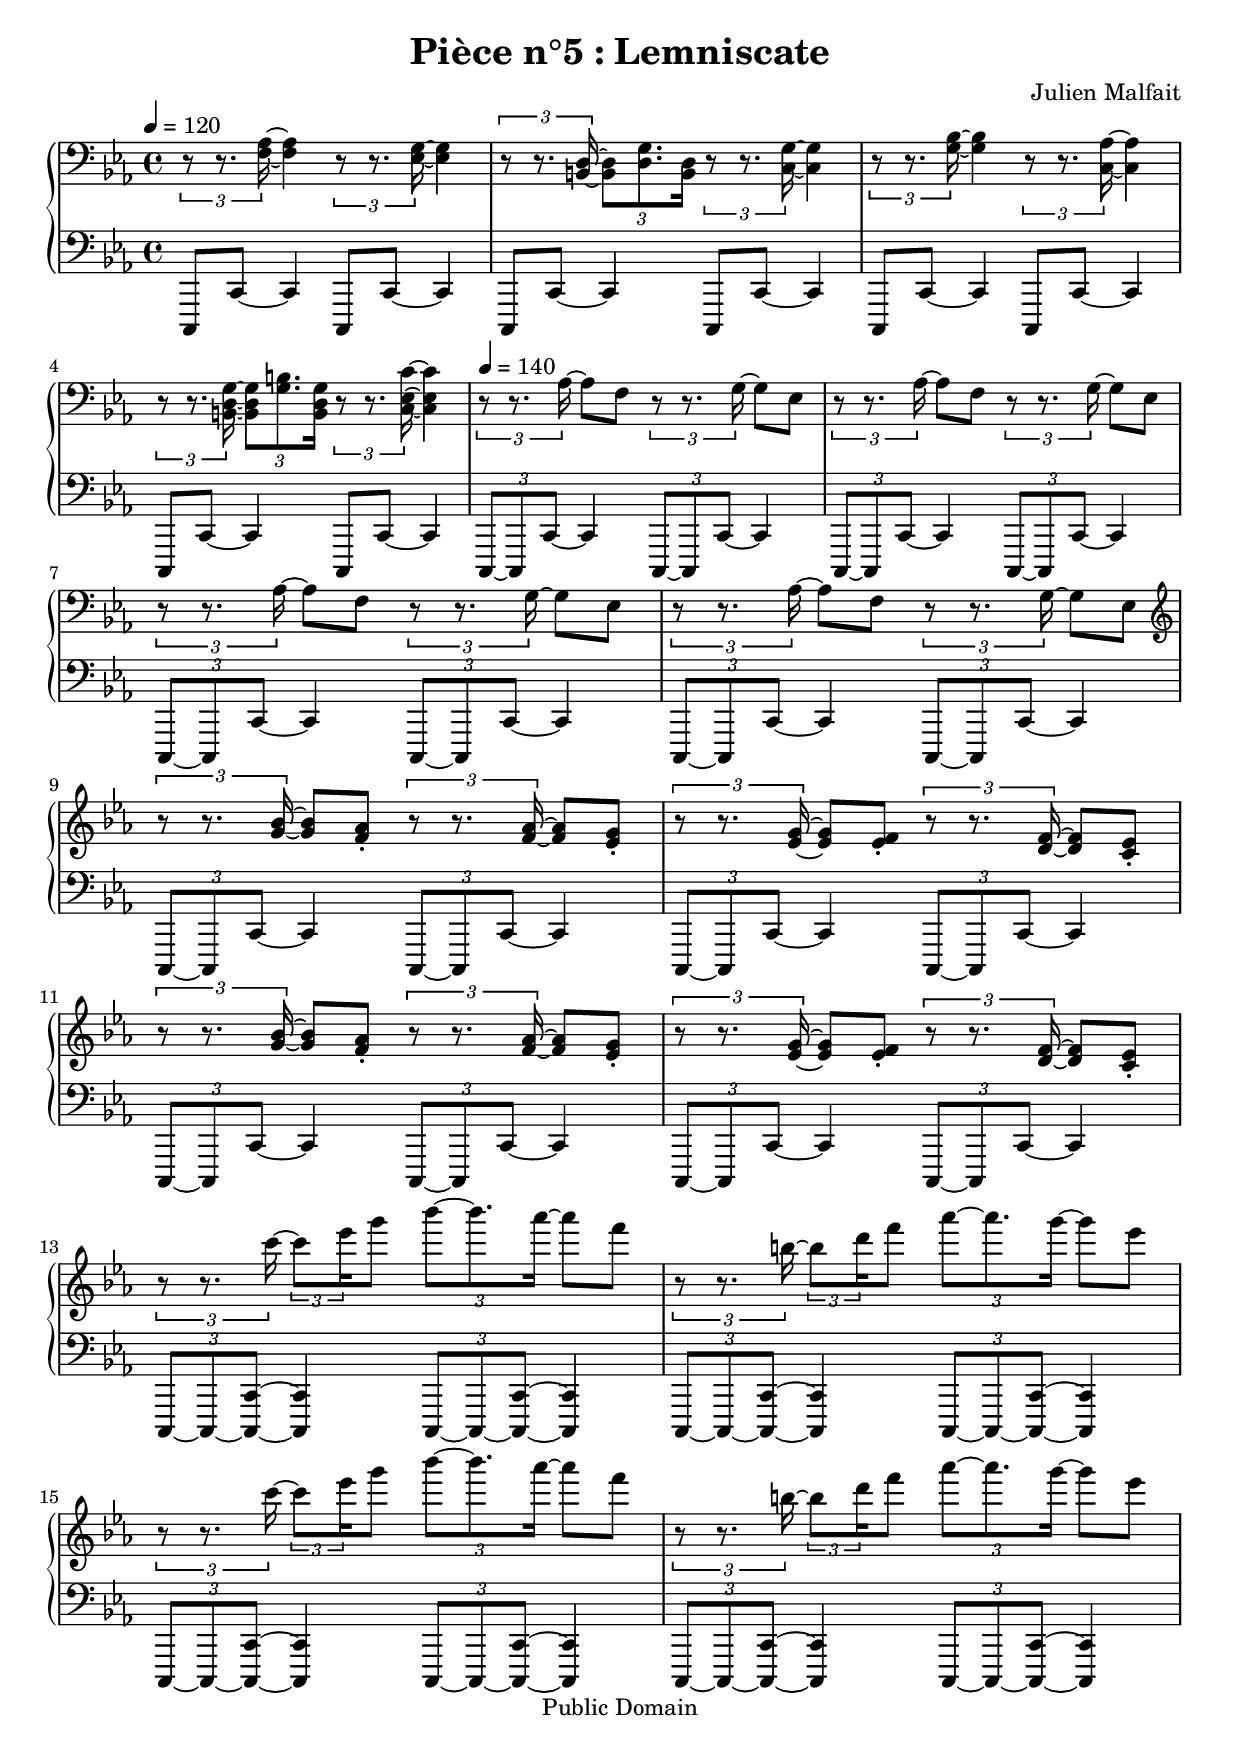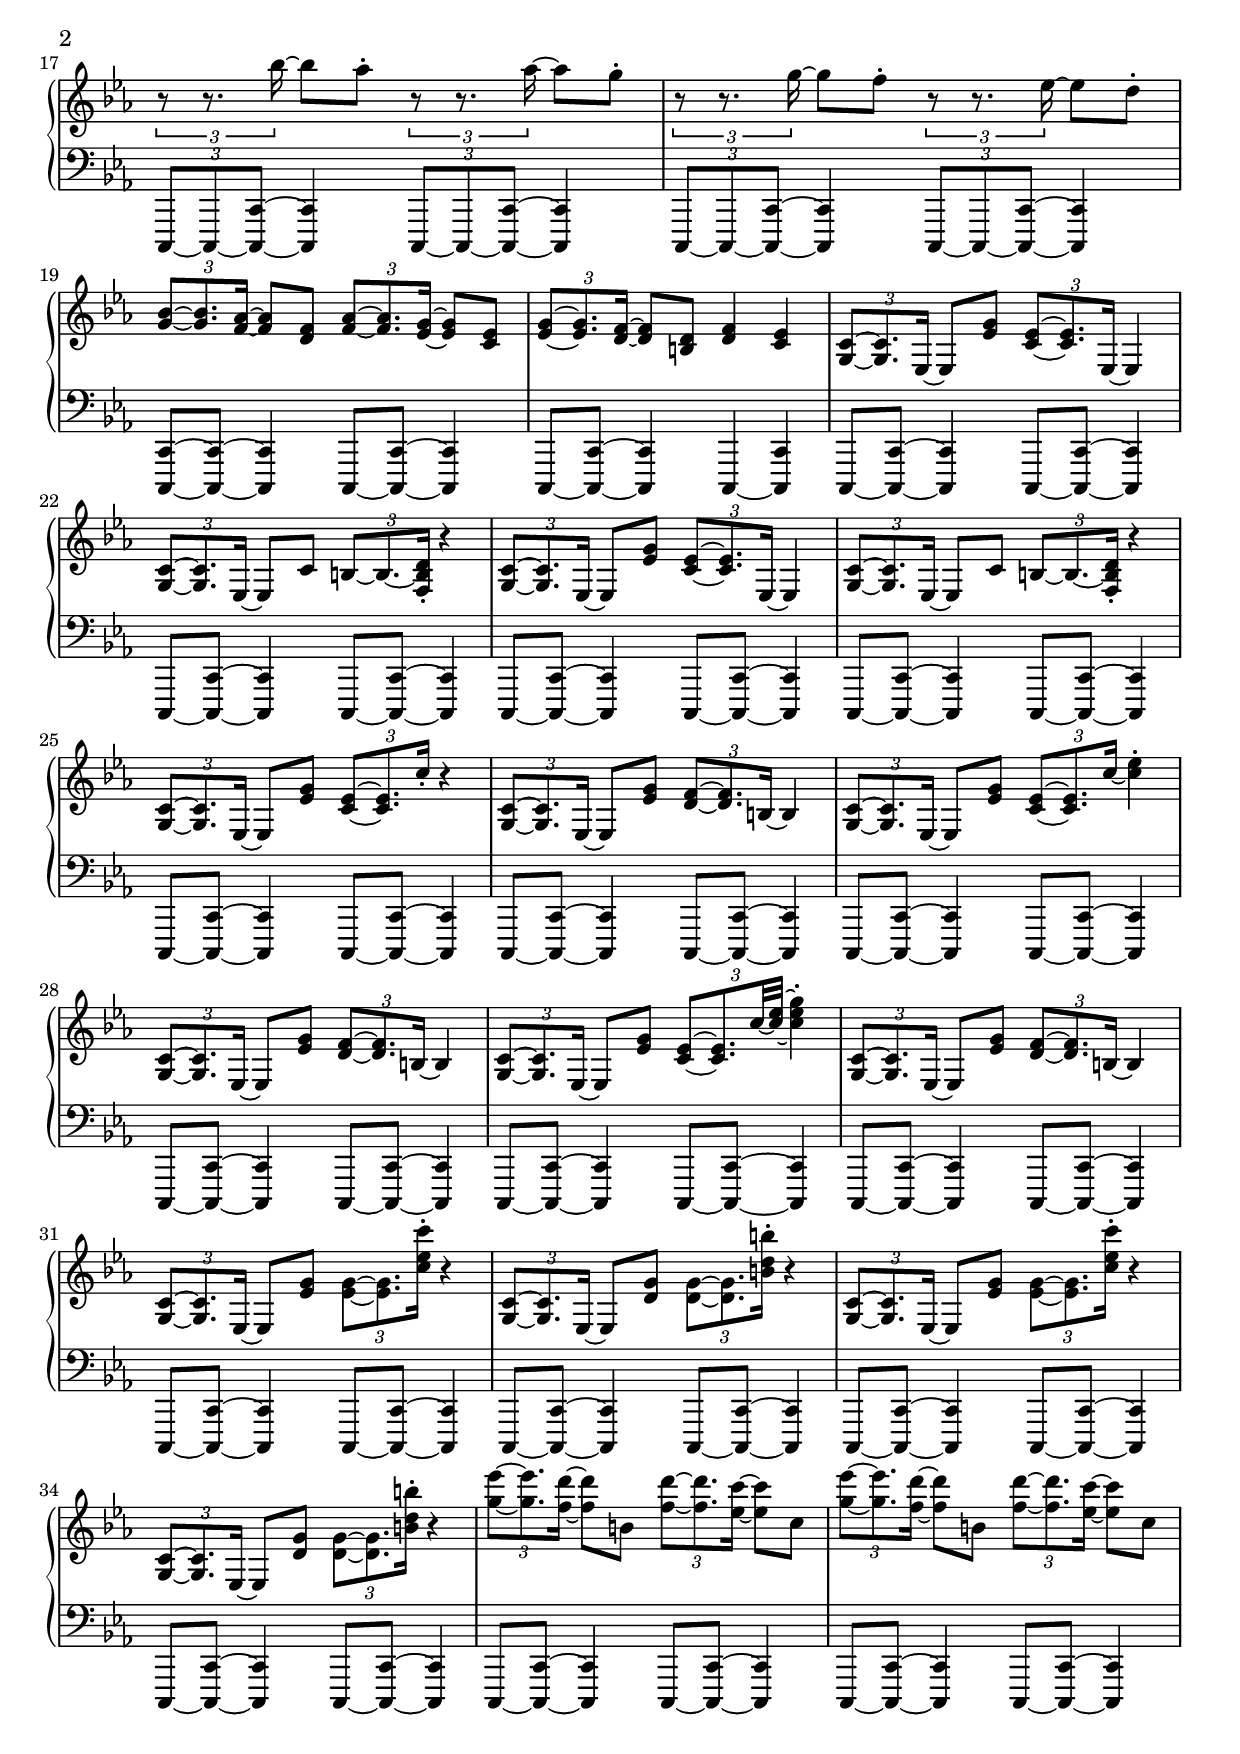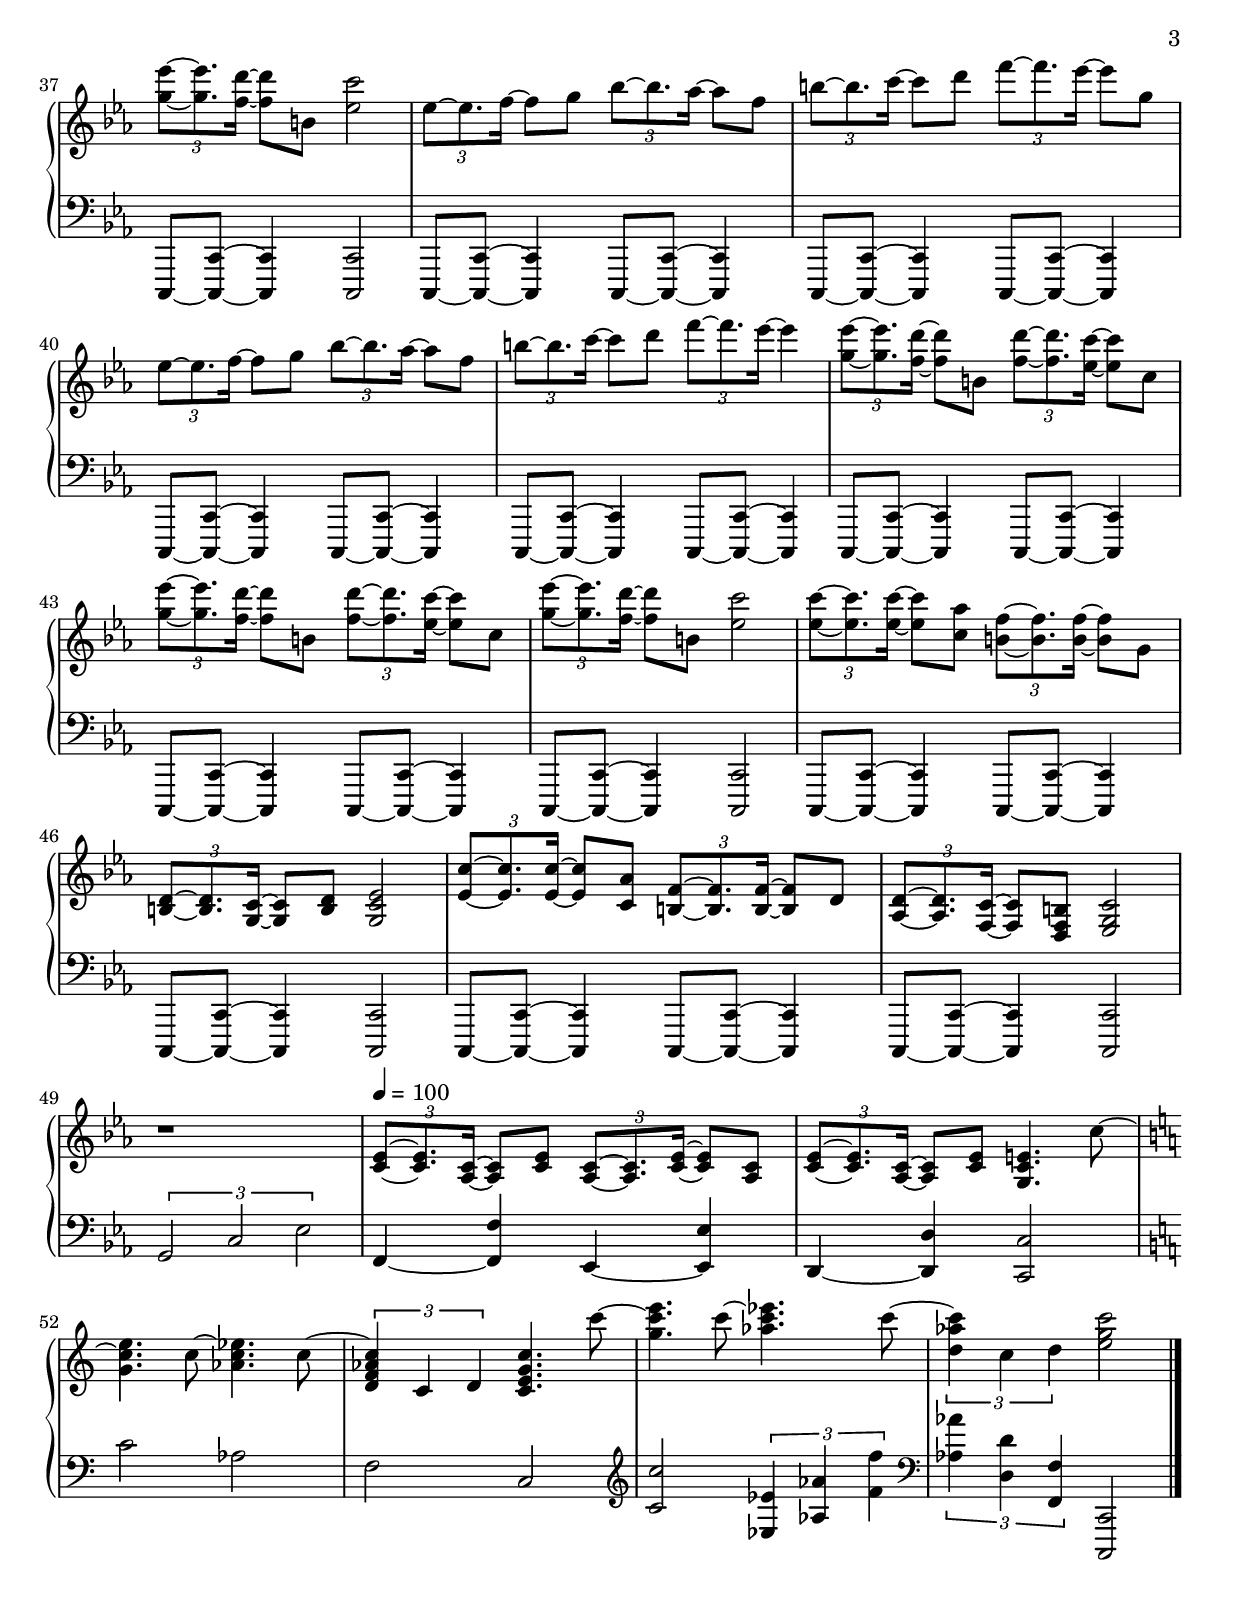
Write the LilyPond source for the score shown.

\header {
  title = "Pièce n°5 : Lemniscate"
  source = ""
  composer = "Julien Malfait"
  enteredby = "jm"
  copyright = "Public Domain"
}

\version "2.18.2"


\paper {
  #(define dump-extents #t)
  raggedright = ##t
  indent = 0\mm
  linewidth = 160\mm - 2.0 * 0.4\in
}

%\layout {
%
%}

\score {

\relative c'
{
% ly snippet contents follows:
\new PianoStaff <<
  \new Staff {  \clef bass \time 4/4  \tempo 4 = 120 \key c\minor
    %{bar001%}|\tuplet 3/2 { r8 r8. <f, aes>16~ } <f aes>4 \tuplet 3/2 { r8 r8. <ees g>16~ } <ees g>4
    %{bar002%}|\tuplet 3/2 { r8 r8. <b d>16~ } \tuplet 3/2 { <b d>8 <d g>8. <b d>16 } \tuplet 3/2 { r8 r8. <c g'>16~ } <c g'>4
    %{bar003%}|\tuplet 3/2 { r8 r8. <g' bes>16~ } <g bes>4 \tuplet 3/2 { r8 r8. <c, aes'>16~ } <c aes'>4
    %{bar004%}|\tuplet 3/2 { r8 r8. <b d g>16~ } \tuplet 3/2 { <b d g>8 <g' b>8. <b, d g>16 } \tuplet 3/2 { r8 r8. <c ees c'>16~ } <c ees c'>4
    %{bar005%}|\tempo 4 = 140 \tuplet 3/2 { r8 r8. aes'16~ } aes8 f8 \tuplet 3/2 { r8 r8. g16~ } g8 ees8
    %{bar006%}|\tuplet 3/2 { r8 r8. aes16~ } aes8 f8 \tuplet 3/2 { r8 r8. g16~ } g8 ees8
    %{bar007%}|\tuplet 3/2 { r8 r8. aes16~ } aes8 f8 \tuplet 3/2 { r8 r8. g16~ } g8 ees8
    %{bar008%}|\tuplet 3/2 { r8 r8. aes16~ } aes8 f8 \tuplet 3/2 { r8 r8. g16~ } g8 ees8
    %{bar009%}|\clef G \tuplet 3/2 { r8 r8. <g' bes>16~ } <g bes>8 <f aes>\staccato \tuplet 3/2 { r8 r8. <f aes>16~ } <f aes>8 <ees g>\staccato
    %{bar010%}|\tuplet 3/2 { r8 r8. <ees g>16~ } <ees g>8 <ees f>\staccato \tuplet 3/2 { r8 r8. <d f>16~ } <d f>8 <c ees>\staccato
    %{bar011%}|\tuplet 3/2 { r8 r8. <g' bes>16~ } <g bes>8 <f aes>\staccato \tuplet 3/2 { r8 r8. <f aes>16~ } <f aes>8 <ees g>\staccato
    %{bar012%}|\tuplet 3/2 { r8 r8. <ees g>16~ } <ees g>8 <ees f>\staccato \tuplet 3/2 { r8 r8. <d f>16~ } <d f>8 <c ees>\staccato
    %{bar013%}|\tuplet 3/2 { r8 r8. c''16~ } \tuplet 3/2 8 { c8 ees16 } g8 \tuplet 3/2 { bes8~ bes8. aes16~ } aes8 f
    %{bar014%}|\tuplet 3/2 { r8 r8. b,16~ } \tuplet 3/2 8 { b8 d16 } f8 \tuplet 3/2 { aes8~ aes8. g16~ } g8 ees
    %{bar015%}|\tuplet 3/2 { r8 r8. c16~ } \tuplet 3/2 8 { c8 ees16 } g8 \tuplet 3/2 { bes8~ bes8. aes16~ } aes8 f
    %{bar016%}|\tuplet 3/2 { r8 r8. b,16~ } \tuplet 3/2 8 { b8 d16 } f8 \tuplet 3/2 { aes8~ aes8. g16~ } g8 ees
    %{bar017%}|\tuplet 3/2 { r8 r8. bes16~ } bes8 aes8\staccato \tuplet 3/2 { r8 r8. aes16~ } aes8 g8\staccato
    %{bar018%}|\tuplet 3/2 { r8 r8. g16~ } g8 f8\staccato \tuplet 3/2 { r8 r8. ees16~ } ees8 d8\staccato
    %{bar019%}|\tuplet 3/2 { <g, bes>8~ <g bes>8. <f aes>16~ } <f aes>8 <d f> \tuplet 3/2 { <f aes>8~ <f aes>8. <ees g>16~ } <ees g>8 <c ees>
    %{bar020%}|\tuplet 3/2 { <ees g>8~ <ees g>8. <d f>16~ } <d f>8 <b d> <d f>4 <c ees>
    %{bar021%}|\tuplet 3/2 { <g c>8~ <g c>8. ees16~ } ees8 <ees' g> \tuplet 3/2 { <c ees>8~ <c ees>8. ees,16~ } ees4
    %{bar022%}|\tuplet 3/2 { <g c>8~ <g c>8. ees16~ } ees8 c' \tuplet 3/2 { b8~ b8.~ <f b d>16\staccato } r4
    %{bar023%}|\tuplet 3/2 { <g c>8~ <g c>8. ees16~ } ees8 <ees' g> \tuplet 3/2 { <c ees>8~ <c ees>8. ees,16~ } ees4
    %{bar024%}|\tuplet 3/2 { <g c>8~ <g c>8. ees16~ } ees8 c' \tuplet 3/2 { b8~ b8.~ <f b d>16\staccato } r4
    %{bar025%}|\tuplet 3/2 { <g c>8~ <g c>8. ees16~ } ees8 <ees' g> \tuplet 3/2 { <c ees>8~ <c ees>8. c'16\staccato } r4
    %{bar026%}|\tuplet 3/2 { <g, c>8~ <g c>8. ees16~ } ees8 <ees' g> \tuplet 3/2 { <d f>8~ <d f>8. b16~ } b4
    %{bar027%}|\tuplet 3/2 { <g c>8~ <g c>8. ees16~ } ees8 <ees' g> \tuplet 3/2 { <c ees>8~ <c ees>8. c'16~ } <c ees>4\staccato
    %{bar028%}|\tuplet 3/2 { <g, c>8~ <g c>8. ees16~ } ees8 <ees' g> \tuplet 3/2 { <d f>8~ <d f>8. b16~ } b4
    %{bar029%}|\tuplet 3/2 { <g c>8~ <g c>8. ees16~ } ees8 <ees' g> \tuplet 3/2 { <c ees>8~ <c ees>8. c'32~ <c ees>32~ } <c ees g>4\staccato
    %{bar030%}|\tuplet 3/2 { <g, c>8~ <g c>8. ees16~ } ees8 <ees' g> \tuplet 3/2 { <d f>8~ <d f>8. b16~ } b4
    %{bar031%}|\tuplet 3/2 { <g c>8~ <g c>8. ees16~ } ees8 <ees' g> \tuplet 3/2 { <ees g>8~ <ees g>8. <c' ees c'>16\staccato } r4
    %{bar032%}|\tuplet 3/2 { <g, c>8~ <g c>8. ees16~ } ees8 <d' g> \tuplet 3/2 { <d g>8~ <d g>8. <b' d b'>16\staccato } r4
    %{bar033%}|\tuplet 3/2 { <g, c>8~ <g c>8. ees16~ } ees8 <ees' g> \tuplet 3/2 { <ees g>8~ <ees g>8. <c' ees c'>16\staccato } r4
    %{bar034%}|\tuplet 3/2 { <g, c>8~ <g c>8. ees16~ } ees8 <d' g> \tuplet 3/2 { <d g>8~ <d g>8. <b' d b'>16\staccato } r4
    %{bar035%}|\tuplet 3/2 { <g' ees'>8~ <g ees'>8. <f d'>16~ } <f d'>8 b, \tuplet 3/2 { <f' d'>8~ <f d'>8. <ees c'>16~ } <ees c'>8 c
    %{bar036%}|\tuplet 3/2 { <g' ees'>8~ <g ees'>8. <f d'>16~ } <f d'>8 b, \tuplet 3/2 { <f' d'>8~ <f d'>8. <ees c'>16~ } <ees c'>8 c
    %{bar037%}|\tuplet 3/2 { <g' ees'>8~ <g ees'>8. <f d'>16~ } <f d'>8 b, <ees c'>2
    %{bar038%}|\tuplet 3/2 { ees8~ ees8. f16~ } f8 g \tuplet 3/2 { bes8~ bes8. aes16~ } aes8 f
    %{bar039%}|\tuplet 3/2 { b8~ b8. c16~ } c8 d \tuplet 3/2 { f8~ f8. ees16~ } ees8 g,
    %{bar040%}|\tuplet 3/2 { ees8~ ees8. f16~ } f8 g \tuplet 3/2 { bes8~ bes8. aes16~ } aes8 f
    %{bar041%}|\tuplet 3/2 { b8~ b8. c16~ } c8 d \tuplet 3/2 { f8~ f8. ees16~ } ees4
    %{bar042%}|\tuplet 3/2 { <g, ees'>8~ <g ees'>8. <f d'>16~ } <f d'>8 b, \tuplet 3/2 { <f' d'>8~ <f d'>8. <ees c'>16~ } <ees c'>8 c
    %{bar043%}|\tuplet 3/2 { <g' ees'>8~ <g ees'>8. <f d'>16~ } <f d'>8 b, \tuplet 3/2 { <f' d'>8~ <f d'>8. <ees c'>16~ } <ees c'>8 c
    %{bar044%}|\tuplet 3/2 { <g' ees'>8~ <g ees'>8. <f d'>16~ } <f d'>8 b, <ees c'>2
    %{bar045%}|\tuplet 3/2 { <ees c'>8~ <ees c'>8. <ees c'>16~ } <ees c'>8 <c aes'> \tuplet 3/2 { <b f'>8~ <b f'>8. <b f'>16~ } <b f'>8 g
    %{bar046%}|\tuplet 3/2 { <b, d>8~ <b d>8. <g c>16~ } <g c>8 <b d> <g c ees>2
    %{bar047%}|\tuplet 3/2 { <ees' c'>8~ <ees c'>8. <ees c'>16~ } <ees c'>8 <c aes'> \tuplet 3/2 { <b f'>8~ <b f'>8. <b f'>16~ } <b f'>8 d
    %{bar048%}|\tuplet 3/2 { <aes d>8~ <aes d>8. <f c'>16~ } <f c'>8 <d f b> <ees g c>2
    %{bar049%}|r1
    %{bar050%}|\tempo 4 = 100 \tuplet 3/2 { <c' ees>8~ <c ees>8. <aes c>16~ } <aes c>8 <c ees> \tuplet 3/2 { <aes c>8~ <aes c>8. <c ees>16~ } <c ees>8  <aes c>
    %{bar051%}|\tuplet 3/2 { <c ees>8~ <c ees>8. <aes c>16~ } <aes c>8 <c ees> <g c e>4. c'8~
    %{bar052%}|\key c\major <g c e>4. c8~ <aes c ees>4. c8~
    %{bar053%}|\tuplet 3/2 { <d, f aes c>4 c d } <c e g c>4. c''8~
    %{bar054%}|<g c e>4. c8~ <aes c ees>4. c8~
    %{bar055%}|\tuplet 3/2 { <d, aes' c>4 c d } <e g c>2 \bar "|."
	}
  \new Staff { \clef bass  \key c\minor
    %{bar001%}|c,,,,8 c'8~ c4 c,8 c'8~ c4
    %{bar002%}|c,8 c'8~ c4 c,8 c'8~ c4
    %{bar003%}|c,8 c'8~ c4 c,8 c'8~ c4
    %{bar004%}|c,8 c'8~ c4 c,8 c'8~ c4
    %{bar005%}|\tuplet 3/2 { c,8~ c c'~ } c4 \tuplet 3/2 { c,8~ c c'~ } c4
    %{bar006%}|\tuplet 3/2 { c,8~ c c'~ } c4 \tuplet 3/2 { c,8~ c c'~ } c4
    %{bar007%}|\tuplet 3/2 { c,8~ c c'~ } c4 \tuplet 3/2 { c,8~ c c'~ } c4
    %{bar008%}|\tuplet 3/2 { c,8~ c c'~ } c4 \tuplet 3/2 { c,8~ c c'~ } c4
    %{bar009%}|\tuplet 3/2 { c,8~ c c'~ } c4 \tuplet 3/2 { c,8~ c c'~ } c4
    %{bar010%}|\tuplet 3/2 { c,8~ c c'~ } c4 \tuplet 3/2 { c,8~ c c'~ } c4
    %{bar011%}|\tuplet 3/2 { c,8~ c c'~ } c4 \tuplet 3/2 { c,8~ c c'~ } c4
    %{bar012%}|\tuplet 3/2 { c,8~ c c'~ } c4 \tuplet 3/2 { c,8~ c c'~ } c4
    %{bar013%}|\tuplet 3/2 { c,8~ c~ <c c'>~ } <c c'>4 \tuplet 3/2 { c8~ c~ <c c'>~ } <c c'>4
    %{bar014%}|\tuplet 3/2 { c8~ c~ <c c'>~ } <c c'>4 \tuplet 3/2 { c8~ c~ <c c'>~ } <c c'>4
    %{bar015%}|\tuplet 3/2 { c8~ c~ <c c'>~ } <c c'>4 \tuplet 3/2 { c8~ c~ <c c'>~ } <c c'>4
    %{bar016%}|\tuplet 3/2 { c8~ c~ <c c'>~ } <c c'>4 \tuplet 3/2 { c8~ c~ <c c'>~ } <c c'>4
    %{bar017%}|\tuplet 3/2 { c8~ c~ <c c'>~ } <c c'>4 \tuplet 3/2 { c8~ c~ <c c'>~ } <c c'>4
    %{bar018%}|\tuplet 3/2 { c8~ c~ <c c'>~ } <c c'>4 \tuplet 3/2 { c8~ c~ <c c'>~ } <c c'>4
    %{bar019%}|8~ <c c'>8~ <c c'>4 c8~ <c c'>8~ <c c'>4
    %{bar020%}|c8~ <c c'>8~ <c c'>4 c4~ <c c'>4
    %{bar021%}|c8~ <c c'>8~ <c c'>4 c8~ <c c'>8~ <c c'>4
    %{bar022%}|c8~ <c c'>8~ <c c'>4 c8~ <c c'>8~ <c c'>4
    %{bar023%}|c8~ <c c'>8~ <c c'>4 c8~ <c c'>8~ <c c'>4
    %{bar024%}|c8~ <c c'>8~ <c c'>4 c8~ <c c'>8~ <c c'>4
    %{bar025%}|c8~ <c c'>8~ <c c'>4 c8~ <c c'>8~ <c c'>4
    %{bar026%}|c8~ <c c'>8~ <c c'>4 c8~ <c c'>8~ <c c'>4
    %{bar027%}|c8~ <c c'>8~ <c c'>4 c8~ <c c'>8~ <c c'>4
    %{bar028%}|c8~ <c c'>8~ <c c'>4 c8~ <c c'>8~ <c c'>4
    %{bar029%}|c8~ <c c'>8~ <c c'>4 c8~ <c c'>8~ <c c'>4
    %{bar030%}|c8~ <c c'>8~ <c c'>4 c8~ <c c'>8~ <c c'>4
    %{bar031%}|c8~ <c c'>8~ <c c'>4 c8~ <c c'>8~ <c c'>4
    %{bar032%}|c8~ <c c'>8~ <c c'>4 c8~ <c c'>8~ <c c'>4
    %{bar033%}|c8~ <c c'>8~ <c c'>4 c8~ <c c'>8~ <c c'>4
    %{bar034%}|c8~ <c c'>8~ <c c'>4 c8~ <c c'>8~ <c c'>4
    %{bar035%}|c8~ <c c'>8~ <c c'>4 c8~ <c c'>8~ <c c'>4
    %{bar036%}|c8~ <c c'>8~ <c c'>4 c8~ <c c'>8~ <c c'>4
    %{bar037%}|c8~ <c c'>8~ <c c'>4 <c c'>2
    %{bar038%}|c8~ <c c'>8~ <c c'>4 c8~ <c c'>8~ <c c'>4
    %{bar039%}|c8~ <c c'>8~ <c c'>4 c8~ <c c'>8~ <c c'>4
    %{bar040%}|c8~ <c c'>8~ <c c'>4 c8~ <c c'>8~ <c c'>4
    %{bar041%}|c8~ <c c'>8~ <c c'>4 c8~ <c c'>8~ <c c'>4
    %{bar042%}|c8~ <c c'>8~ <c c'>4 c8~ <c c'>8~ <c c'>4
    %{bar043%}|c8~ <c c'>8~ <c c'>4 c8~ <c c'>8~ <c c'>4
    %{bar044%}|c8~ <c c'>8~ <c c'>4 <c c'>2
    %{bar045%}|c8~ <c c'>8~ <c c'>4 c8~ <c c'>8~ <c c'>4
    %{bar046%}|c8~ <c c'>8~ <c c'>4 <c c'>2
    %{bar047%}|c8~ <c c'>8~ <c c'>4 c8~ <c c'>8~ <c c'>4
    %{bar048%}|c8~ <c c'>8~ <c c'>4 <c c'>2
    %{bar049%}|\tuplet 3/2 { g''2 c ees }
    %{bar050%}|f,4~ <f f'> ees~ <ees ees'>
    %{bar051%}|d~ <d d'> <c c'>2
    %{bar052%}|\key c\major c''2 aes
    %{bar053%}|f c
    %{bar054%}|\clef G <c' c'>2 \tuplet 3/2 { <ees, ees'>4 <aes aes'> <f' f'> }
    %{bar055%}|\clef bass  \tuplet 3/2 { <aes, aes'>4 <d, d'> <f, f'> } <c, c'>2 \bar "|."
	}
>>
}


        \layout { }
        \midi{
        \context { \Score
        tempoWholesPerMinute = #(ly:make-moment 100 4)
								 }
			  }

     }
